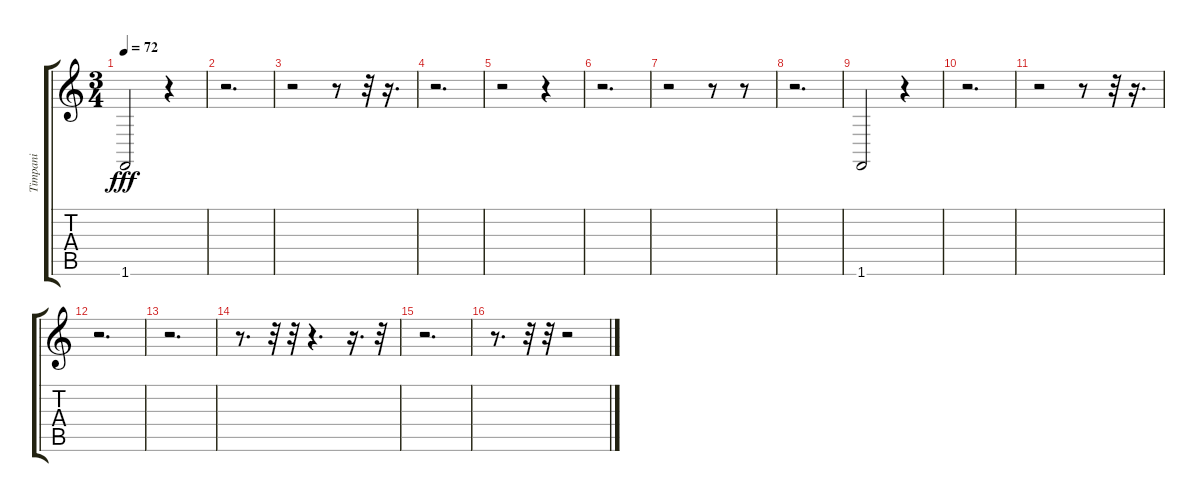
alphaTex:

\track ("Timpani" "Timpani") {instrument timpani}
\staff {score tabs}
\tuning (E4 B3 G3 D3 A2 E2) {hide}
\ts (3 4)
\tempo 72
\clef g2
\ks c
1.6.2{dy fff} r.4 |
r.2{d} |
r.2 r.8 r.32 r.16{d} |
r.2{d} |
r.2 r.4 |
r.2{d} |
r.2 r.8 r.8 |
r.2{d} |
1.6.2 r.4 |
r.2{d} |
r.2 r.8 r.32 r.16{d} |
r.2{d} |
r.2{d} |
r.8{d} r.32{volume 16 instrument taikodrum} r.32 r.4{d} r.16{d} r.32 |
r.2{d} |
r.8{d} r.32 r.32 r.2
